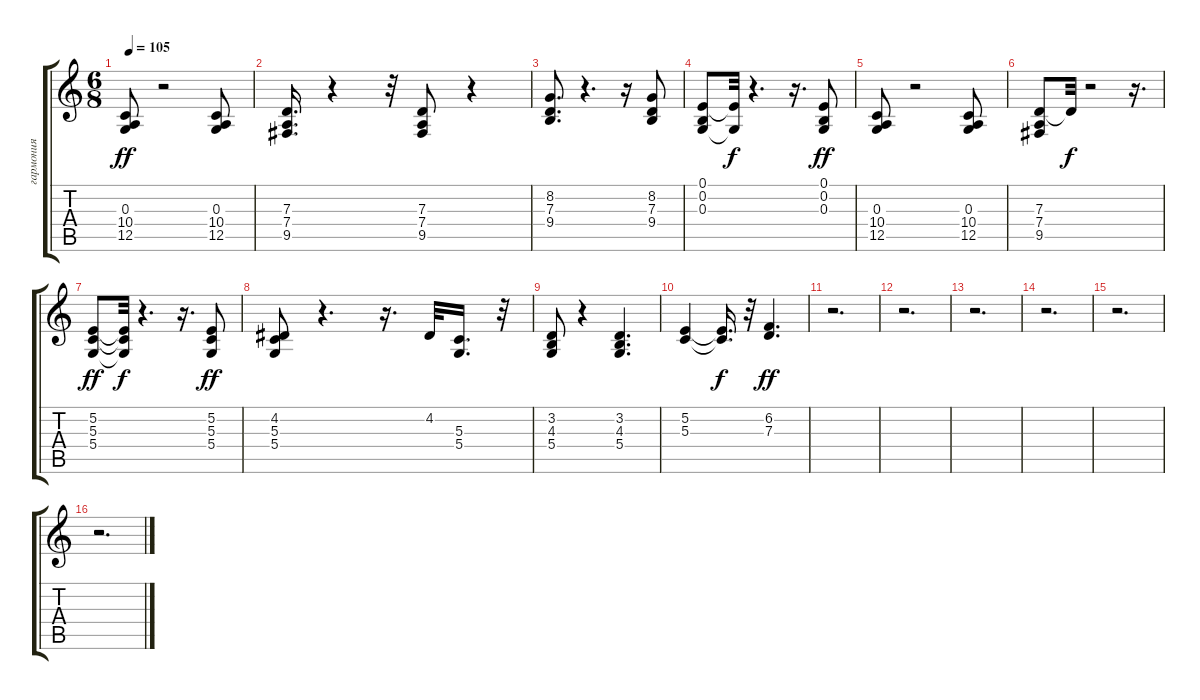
\track ("гармония" "гармония") {instrument voiceoohs}
\staff {score tabs}
\tuning (E4 B3 G3 D3 A2 E2) {hide}
\ts (6 8)
\tempo 105
\clef g2
\ks c
(0.3 10.4 12.5).8{dy ff} r.2 (0.3 10.4 12.5).8 |
(7.3 7.4 9.5).16{d} r.4 r.32 (7.3 7.4 9.5).8 r.4 |
(8.2 7.3 9.4).8{d} r.4{d} r.16 (8.2 7.3 9.4).8 |
(0.1 0.2 0.3).8 (0.1{t} 0.3{t}).32{dy f} r.4{d} r.16{d} (0.1 0.2 0.3).8{dy ff} |
(0.3 10.4 12.5).8 r.2 (0.3 10.4 12.5).8 |
(7.3 7.4 9.5).8 7.3{t}.32{dy f} r.2 r.16{d} |
(5.2 5.3 5.4).8{dy ff} (5.2{t} 5.3{t} 5.4{t}).32{dy f} r.4{d} r.16{d} (5.2 5.3 5.4).8{dy ff} |
(4.2 5.3 5.4).8 r.4{d} r.16{d} 4.2.32 (5.3 5.4).16{d} r.32 |
(3.2 4.3 5.4).8 r.4 (3.2 4.3 5.4).4{d} |
(5.2 5.3).4 (5.2{t} 5.3{t}).16{d dy f} r.32 (6.2 7.3).4{d dy ff} |
r.2{d} |
r.2{d} |
r.2{d} |
r.2{d} |
r.2{d} |
r.2{d}
